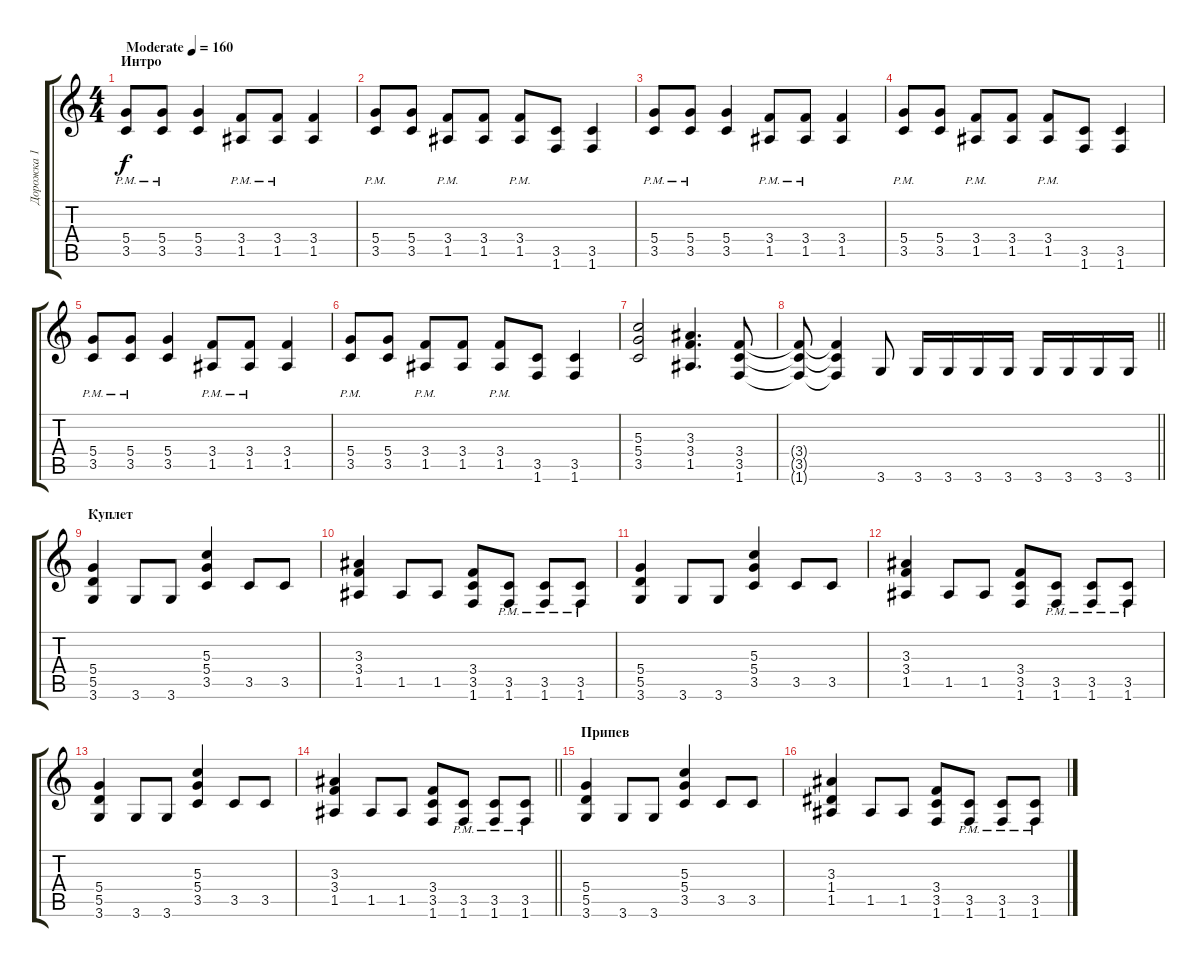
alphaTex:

\track ("Дорожка 1" "Дорожка 1") {instrument distortionguitar}
\staff {score tabs}
\tuning (E4 B3 G3 D3 A2 E2) {hide}
\ts (4 4)
\section ("" "Интро")
\tempo (160 "Moderate")
\clef g2
\ks c
(5.4{pm} 3.5{pm}).8{dy f instrument distortionguitar} (5.4{pm} 3.5{pm}).8 (5.4 3.5).4 (3.4{pm} 1.5{pm}).8 (3.4{pm} 1.5{pm}).8 (3.4 1.5).4 |
(5.4{pm} 3.5{pm}).8 (5.4 3.5).8 (3.4{pm} 1.5{pm}).8 (3.4 1.5).8 (3.4{pm} 1.5{pm}).8 (3.5 1.6).8 (3.5 1.6).4 |
(5.4{pm} 3.5{pm}).8 (5.4{pm} 3.5{pm}).8 (5.4 3.5).4 (3.4{pm} 1.5{pm}).8 (3.4{pm} 1.5{pm}).8 (3.4 1.5).4 |
(5.4{pm} 3.5{pm}).8 (5.4 3.5).8 (3.4{pm} 1.5{pm}).8 (3.4 1.5).8 (3.4{pm} 1.5{pm}).8 (3.5 1.6).8 (3.5 1.6).4 |
(5.4{pm} 3.5{pm}).8 (5.4{pm} 3.5{pm}).8 (5.4 3.5).4 (3.4{pm} 1.5{pm}).8 (3.4{pm} 1.5{pm}).8 (3.4 1.5).4 |
(5.4{pm} 3.5{pm}).8 (5.4 3.5).8 (3.4{pm} 1.5{pm}).8 (3.4 1.5).8 (3.4{pm} 1.5{pm}).8 (3.5 1.6).8 (3.5 1.6).4 |
(5.3 5.4 3.5).2 (3.3 3.4 1.5).4{d} (3.4 3.5 1.6).8 |
\barLineRight lightlight
(3.4{t} 3.5{t} 1.6{t}).8 (3.4{t} 3.5{t} 1.6{t}).4 3.6.8 3.6.16 3.6.16 3.6.16 3.6.16 3.6.16 3.6.16 3.6.16 3.6.16 |
\section ("" "Куплет")
(5.4 5.5 3.6).4 3.6.8 3.6.8 (5.3 5.4 3.5).4 3.5.8 3.5.8 |
(3.3 3.4 1.5).4 1.5.8 1.5.8 (3.4 3.5 1.6).8 (3.5{pm} 1.6{pm}).8 (3.5{pm} 1.6{pm}).8 (3.5{pm} 1.6{pm}).8 |
(5.4 5.5 3.6).4 3.6.8 3.6.8 (5.3 5.4 3.5).4 3.5.8 3.5.8 |
(3.3 3.4 1.5).4 1.5.8 1.5.8 (3.4 3.5 1.6).8 (3.5{pm} 1.6{pm}).8 (3.5{pm} 1.6{pm}).8 (3.5{pm} 1.6{pm}).8 |
(5.4 5.5 3.6).4 3.6.8 3.6.8 (5.3 5.4 3.5).4 3.5.8 3.5.8 |
\barLineRight lightlight
(3.3 3.4 1.5).4 1.5.8 1.5.8 (3.4 3.5 1.6).8 (3.5{pm} 1.6{pm}).8 (3.5{pm} 1.6{pm}).8 (3.5{pm} 1.6{pm}).8 |
\section ("" "Припев")
(5.4 5.5 3.6).4 3.6.8 3.6.8 (5.3 5.4 3.5).4 3.5.8 3.5.8 |
(3.3 1.4 1.5).4 1.5.8 1.5.8 (3.4 3.5 1.6).8 (3.5{pm} 1.6{pm}).8 (3.5{pm} 1.6{pm}).8 (3.5{pm} 1.6{pm}).8
